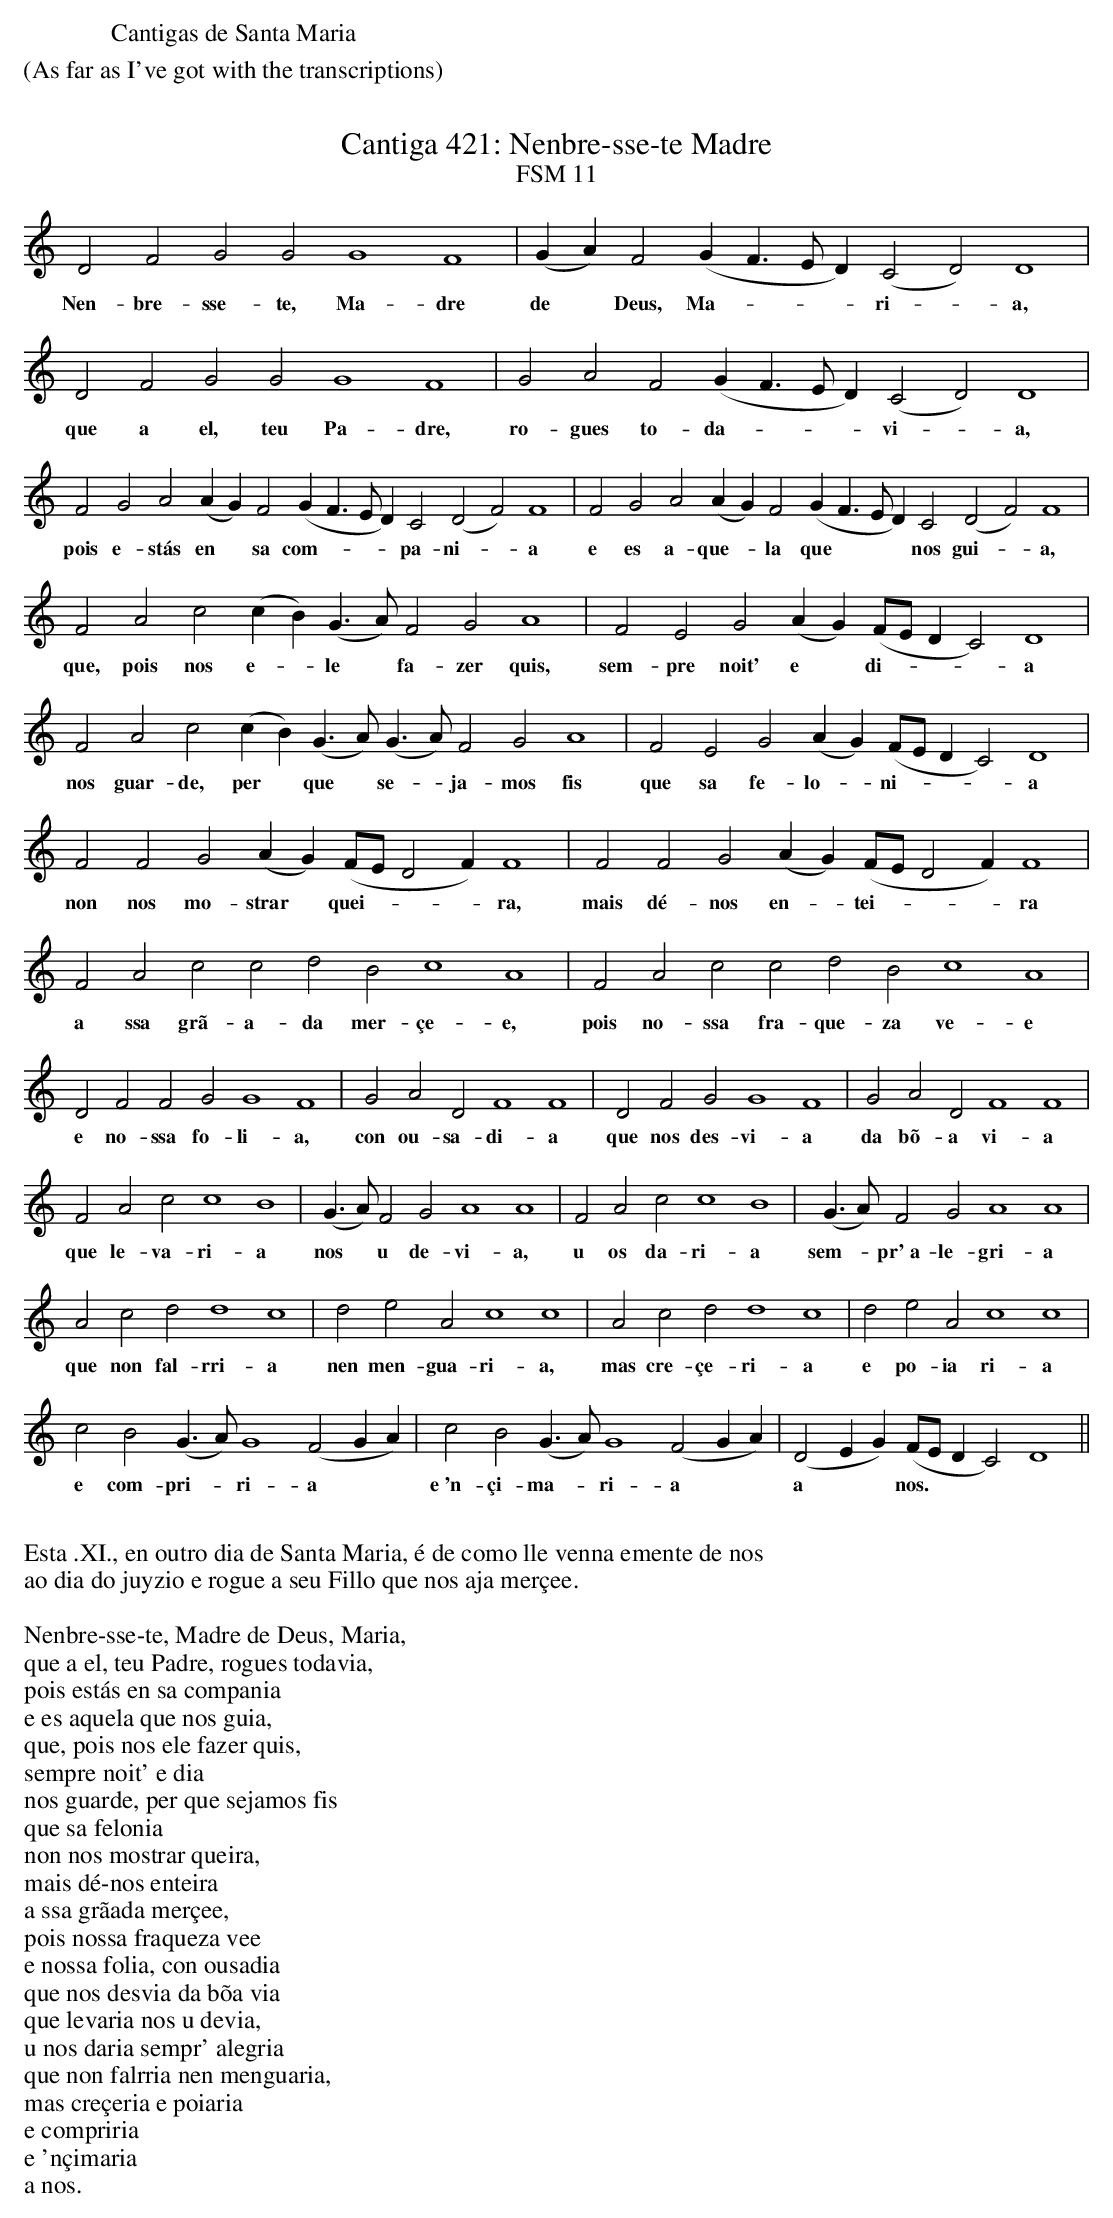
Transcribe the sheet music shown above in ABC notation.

X:1
T: Cantiga 421: Nenbre-sse-te Madre
M: none
L: 1/4
Q: 1/4=200
K: D Dorian
V:1
   D2 F2  G2  G2  G4  F4|(GA)  F2  (GF>ED) (C2D2) D4 |
w:Nen-bre-sse-te, Ma-dre  de* Deus, Ma-***  ri-*  a,
   D2 F2 G2  G2  G4  F4| G2  A2  F2 (GF>ED) (C2D2) D4 |
w:que a  el, teu Pa-dre, ro-gues to- da-***  vi-*a,
   F2  G2 A2 (AG) F2 (GF>ED) C2 (D2F2) F4| F2 G2 A2 (AG)  F2 (GF>ED)  C2 (D2F2) F4|
w:pois e-stás en* sa  com-***pa- ni-*  a   e  es a-  que-*la  que*** nos  gui-*a,
   F2   A2   c2 (cB) (G>A) F2  G2  A4 |  F2  E2  G2  (AG) (F/E/DC2) D4|
w:que, pois nos  e-*  le*  fa-zer quis, sem-pre noit' e*   di-***    a
   F2  A2  c2 (cB) (G>A) (G>A) F2  G2   A4 | F2 E2 G2 (AG) (F/E/DC2) D4|
w:nos guar-de, per* que*  se-* ja- mos fis  que sa fe- lo-* ni-***    a
   F2  F2 G2 (AG)  (F/E/D2F) F4 | F2  F2 G2 (AG) (F/E/D2F) F4 |
w:non nos mo-strar* quei-*** ra, mais dé-nos en-* tei-*** ra
  F2 A2   c2 c2 d2 B2  c4 A4 | F2  A2 c2   c2  d2 B2 c4 A4 |
w:a  ssa grã-a- da mer-çe-e,  pois no-ssa fra-que-za ve-e
 D2 F2  F2 G2 G4 F4| G2 A2 D2 F4 F4 | D2 F2  G2  G4 F4|G2 A2 D2 F4 F4|
w:e  no-ssa fo-li-a, con ou-sa-di-a   que nos des-vi-a  da bõ-a  vi-a
  F2 A2 c2 c4 B4 |(G>A) F2 G2 A4 A4 |F2 A2 c2 c4 B4 |(G>A)  F2   G2  A4 A4 |
w:que le-va-ri-a    nos* u  de-vi-a,  u  os da-ri-a    sem-*pr'~a-le-gri-a
  A2  c2  d2  d4 c4 | d2 e2   A2 c4 c4 | A2  c2 d2 d4 c4 | d2 e2 A2 c4 c4 |
w:que non fal-rri-a   nen men-gua-ri-a,  mas cre-çe-ri-a    e  po-ia ri-a
  c2 B2 (G>A) G4 (F2GA) | c2  B2 (G>A) G4 (F2GA) | (D2EG) (F/E/DC2) D4 ||
w:e com- pri-*ri- a**    e~'n-çi- ma-* ri- a**      a**    nos.****
%%newpage
W:Esta .XI., en outro dia de Santa Maria, é de como lle venna emente de nos
W:ao dia do juyzio e rogue a seu Fillo que nos aja merçee.
W:
W:Nenbre-sse-te, Madre de Deus, Maria,	% Remember thou, Mother of God, Maria,
W:que a el, teu Padre, rogues todavia,	% that to him, thy Father, thou.would yet pray,
W:pois estás en sa compania		% then thou.art in his company
W:e es aquela que nos guia,		% and thou.art the.one who guides us,
W:que, pois nos ele fazer quis,		% who, then he did.desire to make us,
W:sempre noit' e dia			% ever, night and day,
W:nos guarde, per que sejamos fis	% would.protect us, so that we.would.be faithful
W:que sa felonia			% who our treachery
W:non nos mostrar queira,		% would not desire to show us,
W:mais dé-nos enteira			% but would.give us enlightenment
W:a ssa grãada merçee,			% by her noble mercy
W:pois nossa fraqueza vee		% when our weakness she.sees
W:e nossa folia, con ousadia		% and our folly with audacity/courage
W:que nos desvia da bõa via		% that diverts us from.the good way
W:que levaria nos u devia,		% who might.lead us when we go astray,
W:u nos daria sempr' alegria		% and might.give us joy forever
W:que non falrria nen menguaria,	% who would neither fail nor impoverish
W:mas creçeria e poiaria		% but augment and support
W:e compriria				% and fulfill
W:e 'nçimaria				% and uplift
W:a nos.				% us.
